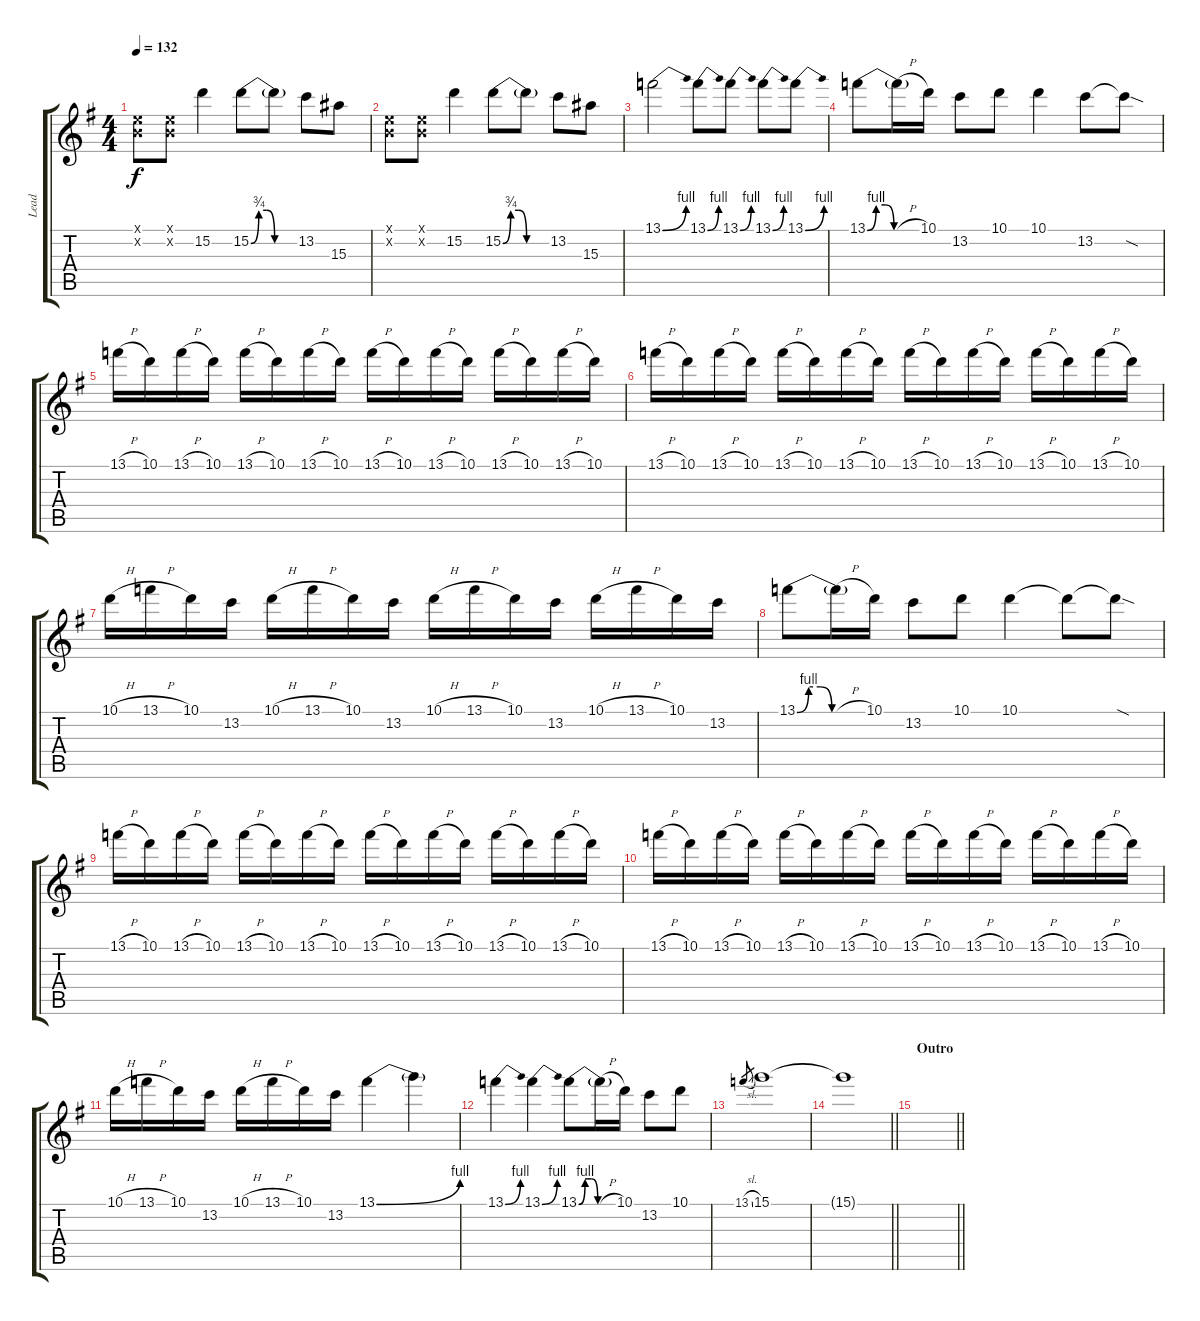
\track ("Lead" "Lead") {instrument overdrivenguitar}
\staff {score tabs}
\tuning (E4 B3 G3 D3 A2 E2) {hide}
\ts (4 4)
\tempo 132
\clef g2
\ks g
(0.1{x} 0.2{x}).8{dy f} (0.1{x} 0.2{x}).8 15.2.4 15.2{be (custom 0 0 10 3 20 3 30 0 60 0)}.8 15.2{t}.8 13.2.8 15.3.8 |
(0.1{x} 0.2{x}).8 (0.1{x} 0.2{x}).8 15.2.4 15.2{be (custom 0 0 10 3 20 3 30 0 60 0)}.8 15.2{t}.8 13.2.8 15.3.8 |
13.1{be (bend 0 0 60 4)}.2 13.1{be (bend 0 0 60 4)}.8 13.1{be (bend 0 0 60 4)}.8 13.1{be (bend 0 0 60 4)}.8 13.1{be (bend 0 0 60 4)}.8 |
13.1{be (custom 0 0 10 4 20 4 30 0 60 0)}.8 13.1{h t}.16 10.1.16 13.2.8 10.1.8 10.1.4 13.2.8 13.2{sod t}.8 |
13.1{h}.16 10.1.16 13.1{h}.16 10.1.16 13.1{h}.16 10.1.16 13.1{h}.16 10.1.16 13.1{h}.16 10.1.16 13.1{h}.16 10.1.16 13.1{h}.16 10.1.16 13.1{h}.16 10.1.16 |
13.1{h}.16 10.1.16 13.1{h}.16 10.1.16 13.1{h}.16 10.1.16 13.1{h}.16 10.1.16 13.1{h}.16 10.1.16 13.1{h}.16 10.1.16 13.1{h}.16 10.1.16 13.1{h}.16 10.1.16 |
10.1{h}.16 13.1{h}.16 10.1.16 13.2.16 10.1{h}.16 13.1{h}.16 10.1.16 13.2.16 10.1{h}.16 13.1{h}.16 10.1.16 13.2.16 10.1{h}.16 13.1{h}.16 10.1.16 13.2.16 |
13.1{be (custom 0 0 10 4 20 4 30 0 60 0)}.8 13.1{h t}.16 10.1.16 13.2.8 10.1.8 10.1.4 10.1{t}.8 10.1{sod t}.8 |
13.1{h}.16 10.1.16 13.1{h}.16 10.1.16 13.1{h}.16 10.1.16 13.1{h}.16 10.1.16 13.1{h}.16 10.1.16 13.1{h}.16 10.1.16 13.1{h}.16 10.1.16 13.1{h}.16 10.1.16 |
13.1{h}.16 10.1.16 13.1{h}.16 10.1.16 13.1{h}.16 10.1.16 13.1{h}.16 10.1.16 13.1{h}.16 10.1.16 13.1{h}.16 10.1.16 13.1{h}.16 10.1.16 13.1{h}.16 10.1.16 |
10.1{h}.16 13.1{h}.16 10.1.16 13.2.16 10.1{h}.16 13.1{h}.16 10.1.16 13.2.16 13.1{be (bend 0 0 60 4)}.4 13.1{t}.4 |
13.1{be (bend 0 0 60 4)}.4 13.1{be (bend 0 0 60 4)}.4 13.1{be (custom 0 0 10 4 20 4 30 0 60 0)}.8 13.1{h t}.16 10.1.16 13.2.8 10.1.8 |
13.1{sl}.8{gr} 15.1.1 |
\barLineRight lightlight
15.1{t}.1 |
\section ("" "Outro")
\barLineRight lightlight
